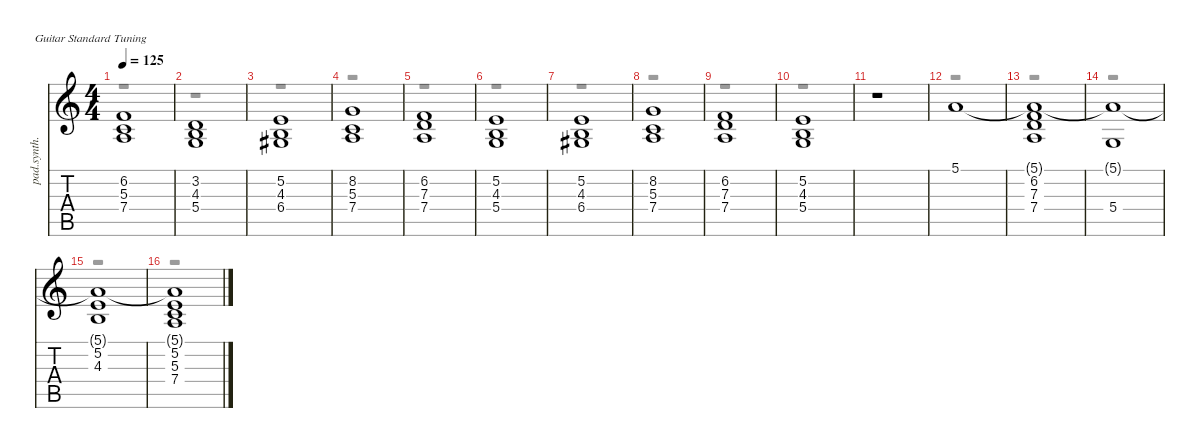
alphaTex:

\defaultSystemsLayout 4
\hideDynamics
\bracketExtendMode nobrackets
\otherSystemsTrackNameOrientation horizontal
\track ("Synth - Pad" "pad.synth.") {instrument pad3polysynth}
\staff {score tabs}
\tuning (E4 B3 G3 D3 A2 E2)
\voice
\ts (4 4)
\tempo 125
\clef g2
\ks c
(6.2 5.3 7.4).1{dy f beam Up} |
(3.2 4.3 5.4).1{beam Up} |
(5.2 4.3 6.4{acc #}).1{beam Up} |
(8.2 5.3 7.4).1{beam Up} |
(6.2 7.3 7.4).1{beam Up} |
(5.2 4.3 5.4).1{beam Up} |
(5.2 4.3 6.4{acc #}).1{beam Up} |
(8.2 5.3 7.4).1{beam Up} |
(6.2 7.3 7.4).1{beam Up} |
(5.2 4.3 5.4).1{beam Up} |
r.1{beam Up} |
5.1.1{beam Up} |
(5.1{t} 6.2 7.3 7.4).1{beam Up} |
(5.1{t} 5.4).1{beam Up} |
(5.1{t} 5.2 4.3).1{beam Up} |
(5.1{t} 5.2 5.3 7.4).1{beam Up}
\voice
\clef g2
\ottava regular
\simile none
\ks c
r.1{dy f beam Down} |
r.1{beam Down} |
r.1{beam Down} |
r.1{beam Down} |
r.1{beam Down} |
r.1{beam Down} |
r.1{beam Down} |
r.1{beam Down} |
r.1{beam Down} |
r.1{beam Down} |
r.1{beam Down} |
r.1{beam Down} |
r.1{beam Down} |
r.1{beam Down} |
r.1{beam Down} |
r.1{beam Down}
